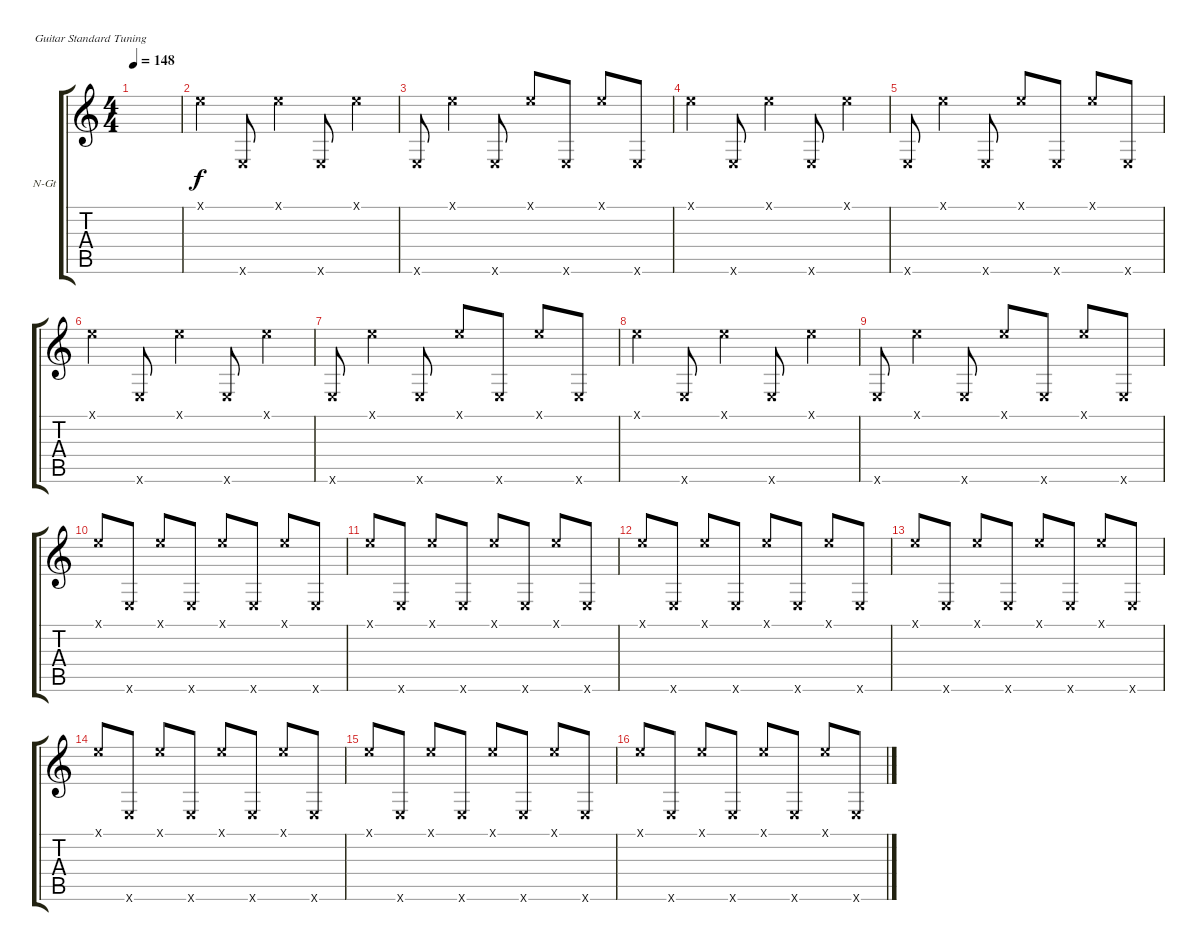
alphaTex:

\defaultSystemsLayout 4
\bracketExtendMode groupsimilarinstruments
\firstSystemTrackNameOrientation horizontal
\otherSystemsTrackNameOrientation horizontal
\track ("Nylon Guitar" "N-Gt") {instrument acousticguitarnylon}
\staff {score tabs}
\tuning (E4 B3 G3 D3 A2 E2)
\ts (4 4)
\tempo 148
\clef g2
\ks c
|
0.1{x}.4 0.6{x}.8 0.1{x}.4 0.6{x}.8 0.1{x}.4 |
0.6{x}.8 0.1{x}.4 0.6{x}.8 0.1{x}.8 0.6{x}.8 0.1{x}.8 0.6{x}.8 |
0.1{x}.4 0.6{x}.8 0.1{x}.4 0.6{x}.8 0.1{x}.4 |
0.6{x}.8 0.1{x}.4 0.6{x}.8 0.1{x}.8 0.6{x}.8 0.1{x}.8 0.6{x}.8 |
0.1{x}.4 0.6{x}.8 0.1{x}.4 0.6{x}.8 0.1{x}.4 |
0.6{x}.8 0.1{x}.4 0.6{x}.8 0.1{x}.8 0.6{x}.8 0.1{x}.8 0.6{x}.8 |
0.1{x}.4 0.6{x}.8 0.1{x}.4 0.6{x}.8 0.1{x}.4 |
0.6{x}.8 0.1{x}.4 0.6{x}.8 0.1{x}.8 0.6{x}.8 0.1{x}.8 0.6{x}.8 |
0.1{x}.8 0.6{x}.8 0.1{x}.8 0.6{x}.8 0.1{x}.8 0.6{x}.8 0.1{x}.8 0.6{x}.8 |
0.1{x}.8 0.6{x}.8 0.1{x}.8 0.6{x}.8 0.1{x}.8 0.6{x}.8 0.1{x}.8 0.6{x}.8 |
0.1{x}.8 0.6{x}.8 0.1{x}.8 0.6{x}.8 0.1{x}.8 0.6{x}.8 0.1{x}.8 0.6{x}.8 |
0.1{x}.8 0.6{x}.8 0.1{x}.8 0.6{x}.8 0.1{x}.8 0.6{x}.8 0.1{x}.8 0.6{x}.8 |
0.1{x}.8 0.6{x}.8 0.1{x}.8 0.6{x}.8 0.1{x}.8 0.6{x}.8 0.1{x}.8 0.6{x}.8 |
0.1{x}.8 0.6{x}.8 0.1{x}.8 0.6{x}.8 0.1{x}.8 0.6{x}.8 0.1{x}.8 0.6{x}.8 |
0.1{x}.8 0.6{x}.8 0.1{x}.8 0.6{x}.8 0.1{x}.8 0.6{x}.8 0.1{x}.8 0.6{x}.8
